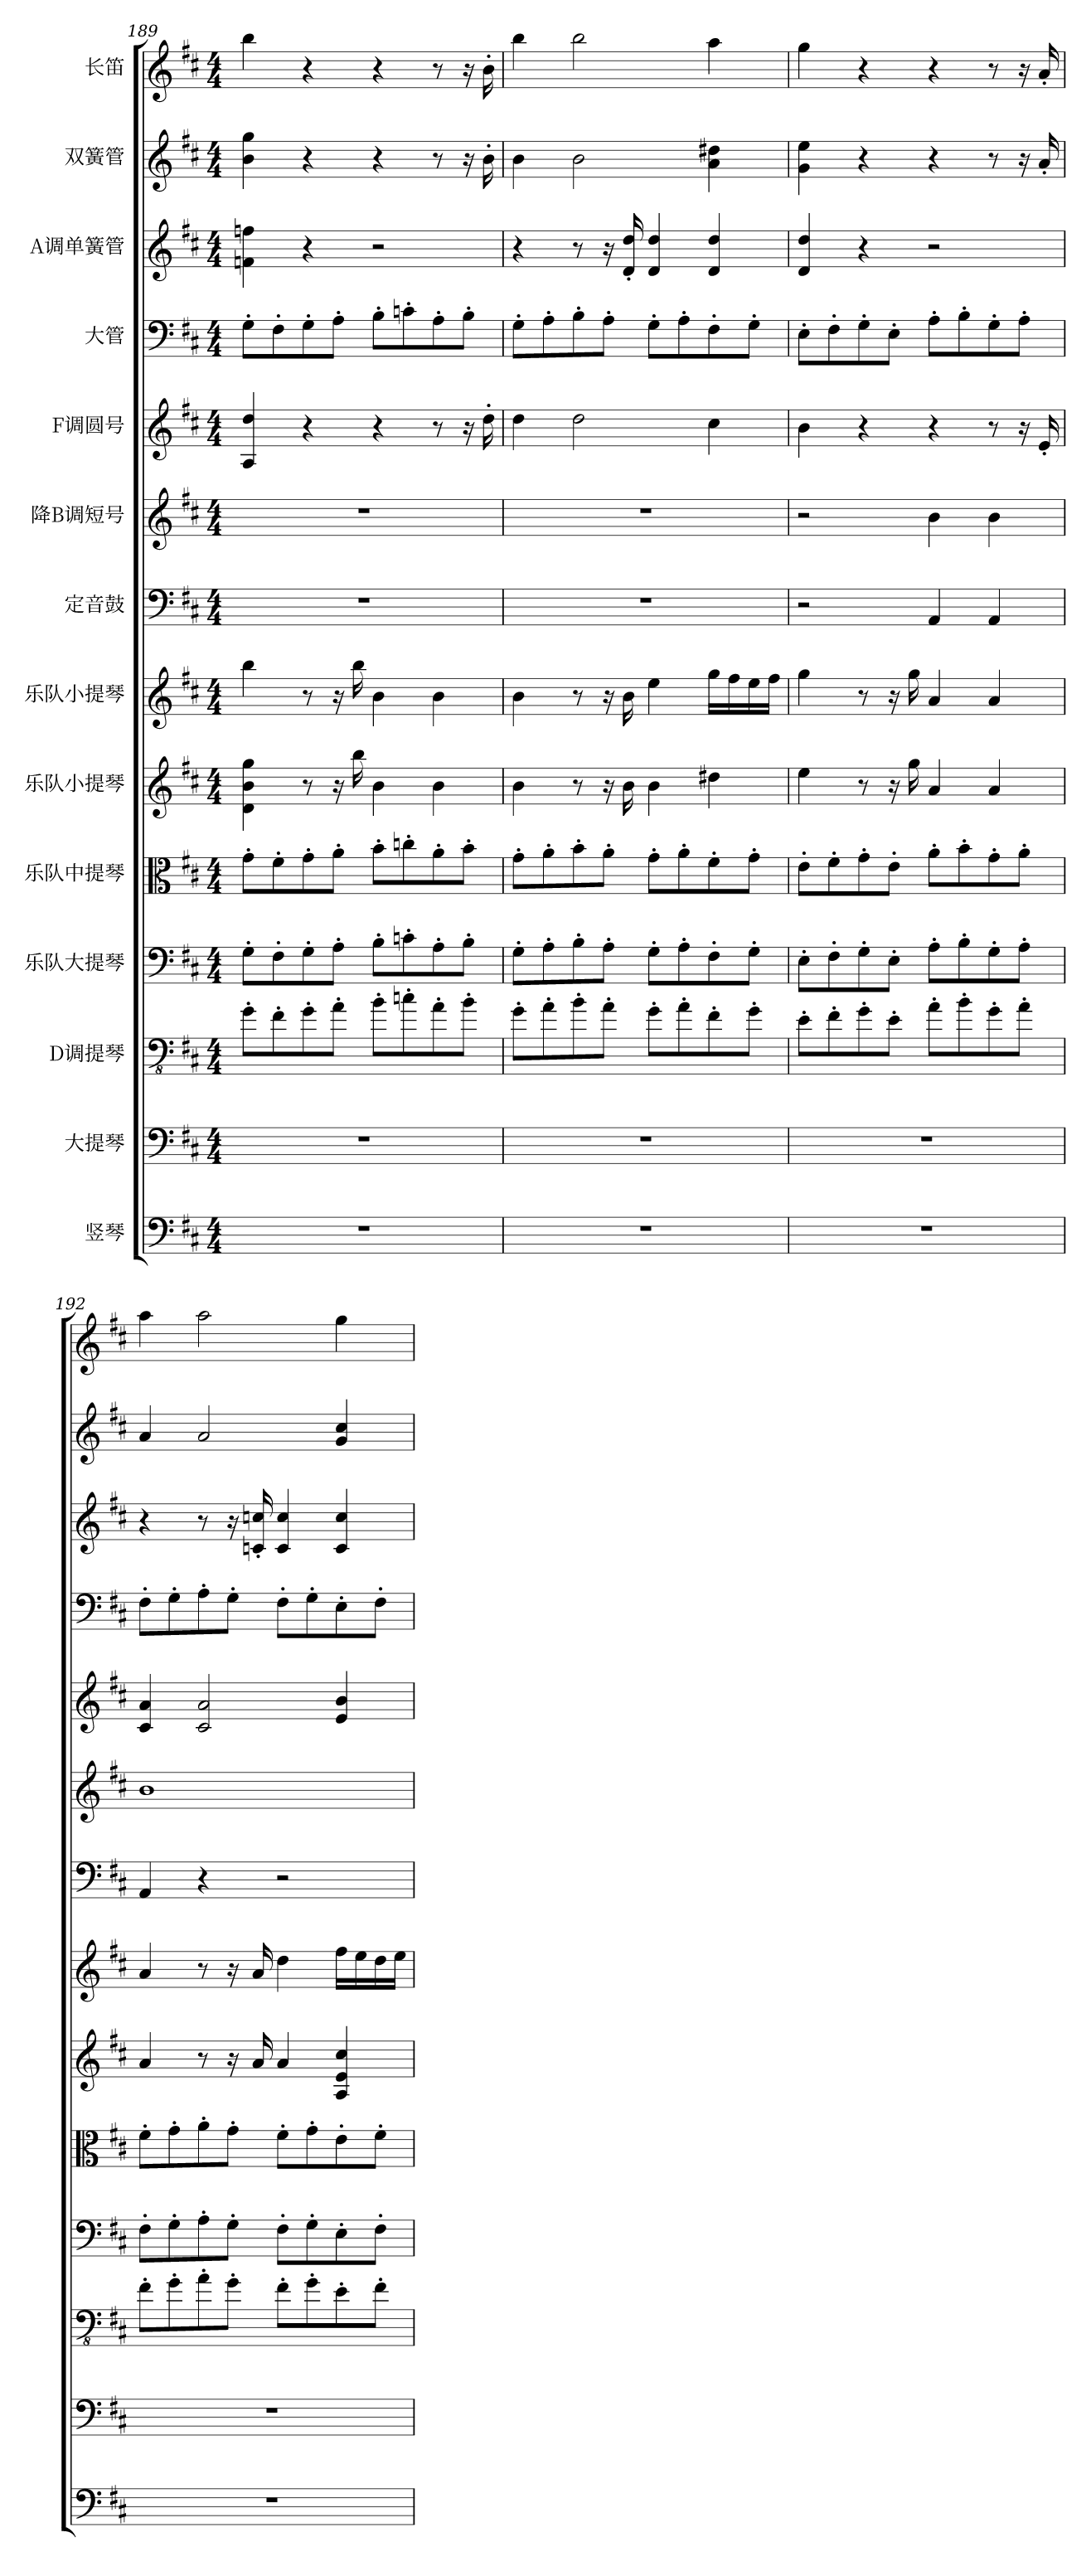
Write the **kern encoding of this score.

**kern	**kern	**kern	**kern	**kern	**kern	**kern	**kern	**kern	**kern	**kern	**kern	**kern	**kern
*part14	*part13	*part12	*part11	*part10	*part9	*part8	*part7	*part6	*part5	*part4	*part3	*part2	*part1
*staff14	*staff13	*staff12	*staff11	*staff10	*staff9	*staff8	*staff7	*staff6	*staff5	*staff4	*staff3	*staff2	*staff1
*I"竖琴	*I"大提琴	*I"D调提琴	*I"乐队大提琴	*I"乐队中提琴	*I"乐队小提琴	*I"乐队小提琴	*I"定音鼓	*I"降B调短号	*I"F调圆号	*I"大管	*I"A调单簧管	*I"双簧管	*I"长笛
*clefF4	*clefF4	*clefFv4	*clefF4	*clefC3	*clefG2	*clefG2	*clefF4	*clefG2	*clefG2	*clefF4	*clefG2	*clefG2	*clefG2
*	*	*ITrd7c12	*	*	*	*	*	*ITrd1c2	*ITrd4c7	*	*ITrd2c3	*	*
*k[f#c#]	*k[f#c#]	*k[f#c#]	*k[f#c#]	*k[f#c#]	*k[f#c#]	*k[f#c#]	*k[f#c#]	*k[]	*k[f#]	*k[f#c#]	*k[f#c#g#d#a#]	*k[f#c#]	*k[f#c#]
*M4/4	*M4/4	*M4/4	*M4/4	*M4/4	*M4/4	*M4/4	*M4/4	*M4/4	*M4/4	*M4/4	*M4/4	*M4/4	*M4/4
=189	=189	=189	=189	=189	=189	=189	=189	=189	=189	=189	=189	=189	=189
1r	1r	8GG'\L	8G'\L	8g'\L	4d\ 4b\ 4gg\	4bb\	1r	1r	4D/ 4g/	8G'\L	4dn\ 4ddn\	4b\ 4gg\	4bb\
.	.	8FF#'\	8F#'\	8f#'\	.	.	.	.	.	8F#'\	.	.	.
.	.	8GG'\	8G'\	8g'\	8r	8r	.	.	4r	8G'\	4r	4r	4r
.	.	8AA'\J	8A'\J	8a'\J	16r	16r	.	.	.	8A'\J	.	.	.
.	.	.	.	.	16bb\	16bb\	.	.	.	.	.	.	.
.	.	8BB'\L	8B'\L	8b'\L	4b\	4b\	.	.	4r	8B'\L	2r	4r	4r
.	.	8Cn'\	8cn'\	8ccn'\	.	.	.	.	.	8cn'\	.	.	.
.	.	8AA'\	8A'\	8a'\	4b\	4b\	.	.	8r	8A'\	.	8r	8r
.	.	8BB'\J	8B'\J	8b'\J	.	.	.	.	16r	8B'\J	.	16r	16r
.	.	.	.	.	.	.	.	.	16g'\	.	.	16b'\	16b'\
=190	=190	=190	=190	=190	=190	=190	=190	=190	=190	=190	=190	=190	=190
1r	1r	8GG'\L	8G'\L	8g'\L	4b\	4b\	1r	1r	4g\	8G'\L	4r	4b\	4bb\
.	.	8AA'\	8A'\	8a'\	.	.	.	.	.	8A'\	.	.	.
.	.	8BB'\	8B'\	8b'\	8r	8r	.	.	2g\	8B'\	8r	2b\	2bb\
.	.	8AA'\J	8A'\J	8a'\J	16r	16r	.	.	.	8A'\J	16r	.	.
.	.	.	.	.	16b\	16b\	.	.	.	.	16B/' 16b/'	.	.
.	.	8GG'\L	8G'\L	8g'\L	4b\	4ee\	.	.	.	8G'\L	4B/ 4b/	.	.
.	.	8AA'\	8A'\	8a'\	.	.	.	.	.	8A'\	.	.	.
.	.	8FF#'\	8F#'\	8f#'\	4dd#X\	16gg\LL	.	.	4f#\	8F#'\	4B/ 4b/	4a\ 4dd#X\	4aa\
.	.	.	.	.	.	16ff#\	.	.	.	.	.	.	.
.	.	8GG'\J	8G'\J	8g'\J	.	16ee\	.	.	.	8G'\J	.	.	.
.	.	.	.	.	.	16ff#\JJ	.	.	.	.	.	.	.
!!LO:PB:g=z
=191	=191	=191	=191	=191	=191	=191	=191	=191	=191	=191	=191	=191	=191
1r	1r	8EE'\L	8E'\L	8e'\L	4ee\	4gg\	2r	2r	4e\	8E'\L	4B/ 4b/	4g\ 4ee\	4gg\
.	.	8FF#'\	8F#'\	8f#'\	.	.	.	.	.	8F#'\	.	.	.
.	.	8GG'\	8G'\	8g'\	8r	8r	.	.	4r	8G'\	4r	4r	4r
.	.	8EE'\J	8E'\J	8e'\J	16r	16r	.	.	.	8E'\J	.	.	.
.	.	.	.	.	16gg\	16gg\	.	.	.	.	.	.	.
.	.	8AA'\L	8A'\L	8a'\L	4a/	4a/	4AA/	4a\	4r	8A'\L	2r	4r	4r
.	.	8BB'\	8B'\	8b'\	.	.	.	.	.	8B'\	.	.	.
.	.	8GG'\	8G'\	8g'\	4a/	4a/	4AA/	4a\	8r	8G'\	.	8r	8r
.	.	8AA'\J	8A'\J	8a'\J	.	.	.	.	16r	8A'\J	.	16r	16r
.	.	.	.	.	.	.	.	.	16A'/	.	.	16a'/	16a'/
=192	=192	=192	=192	=192	=192	=192	=192	=192	=192	=192	=192	=192	=192
1r	1r	8FF#'\L	8F#'\L	8f#'\L	4a/	4a/	4AA/	1a	4F#/ 4d/	8F#'\L	4r	4a/	4aa\
.	.	8GG'\	8G'\	8g'\	.	.	.	.	.	8G'\	.	.	.
.	.	8AA'\	8A'\	8a'\	8r	8r	4r	.	2F#/ 2d/	8A'\	8r	2a/	2aa\
.	.	8GG'\J	8G'\J	8g'\J	16r	16r	.	.	.	8G'\J	16r	.	.
.	.	.	.	.	16a/	16a/	.	.	.	.	16An/' 16an/'	.	.
.	.	8FF#'\L	8F#'\L	8f#'\L	4a/	4dd\	2r	.	.	8F#'\L	4A/ 4a/	.	.
.	.	8GG'\	8G'\	8g'\	.	.	.	.	.	8G'\	.	.	.
.	.	8EE'\	8E'\	8e'\	4A/ 4e/ 4cc#/	16ff#\LL	.	.	4A/ 4e/	8E'\	4A/ 4a/	4g/ 4cc#/	4gg\
.	.	.	.	.	.	16ee\	.	.	.	.	.	.	.
.	.	8FF#'\J	8F#'\J	8f#'\J	.	16dd\	.	.	.	8F#'\J	.	.	.
.	.	.	.	.	.	16ee\JJ	.	.	.	.	.	.	.
=	=	=	=	=	=	=	=	=	=	=	=	=	=
*-	*-	*-	*-	*-	*-	*-	*-	*-	*-	*-	*-	*-	*-
